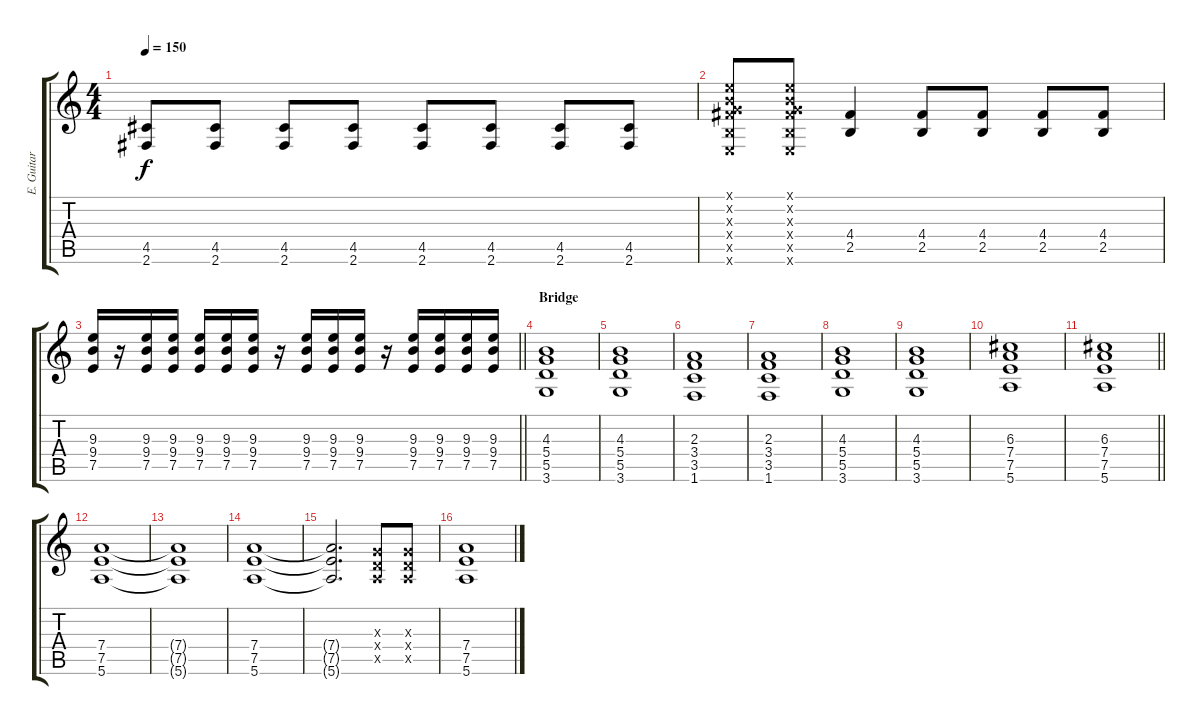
\track ("E. Guitar Lead" "E. Guitar ") {instrument distortionguitar}
\staff {score tabs}
\tuning (E4 B3 G3 D3 A2 E2) {hide}
\ts (4 4)
\tempo 150
\clef g2
\ks c
(4.5 2.6).8{dy f} (4.5 2.6).8 (4.5 2.6).8 (4.5 2.6).8 (4.5 2.6).8 (4.5 2.6).8 (4.5 2.6).8 (4.5 2.6).8 |
(0.1{x} 0.2{x} 0.3{x} 4.4{x} 2.5{x} 0.6{x}).8 (0.1{x} 0.2{x} 0.3{x} 4.4{x} 2.5{x} 0.6{x}).8 (4.4 2.5).4 (4.4 2.5).8 (4.4 2.5).8 (4.4 2.5).8 (4.4 2.5).8 |
\barLineRight lightlight
(9.3 9.4 7.5).16 r.16 (9.3 9.4 7.5).16 (9.3 9.4 7.5).16 (9.3 9.4 7.5).16 (9.3 9.4 7.5).16 (9.3 9.4 7.5).16 r.16 (9.3 9.4 7.5).16 (9.3 9.4 7.5).16 (9.3 9.4 7.5).16 r.16 (9.3 9.4 7.5).16 (9.3 9.4 7.5).16 (9.3 9.4 7.5).16 (9.3 9.4 7.5).16 |
\section ("" "Bridge")
(4.3 5.4 5.5 3.6).1 |
(4.3 5.4 5.5 3.6).1 |
(2.3 3.4 3.5 1.6).1 |
(2.3 3.4 3.5 1.6).1 |
(4.3 5.4 5.5 3.6).1 |
(4.3 5.4 5.5 3.6).1 |
(6.3 7.4 7.5 5.6).1 |
\barLineRight lightlight
(6.3 7.4 7.5 5.6).1 |
(7.4 7.5 5.6).1 |
(7.4{t} 7.5{t} 5.6{t}).1 |
(7.4 7.5 5.6).1 |
(7.4{t} 7.5{t} 5.6{t}).2{d} (0.3{x} 0.4{x} 0.5{x}).8 (0.3{x} 0.4{x} 0.5{x}).8 |
(7.4 7.5 5.6).1
